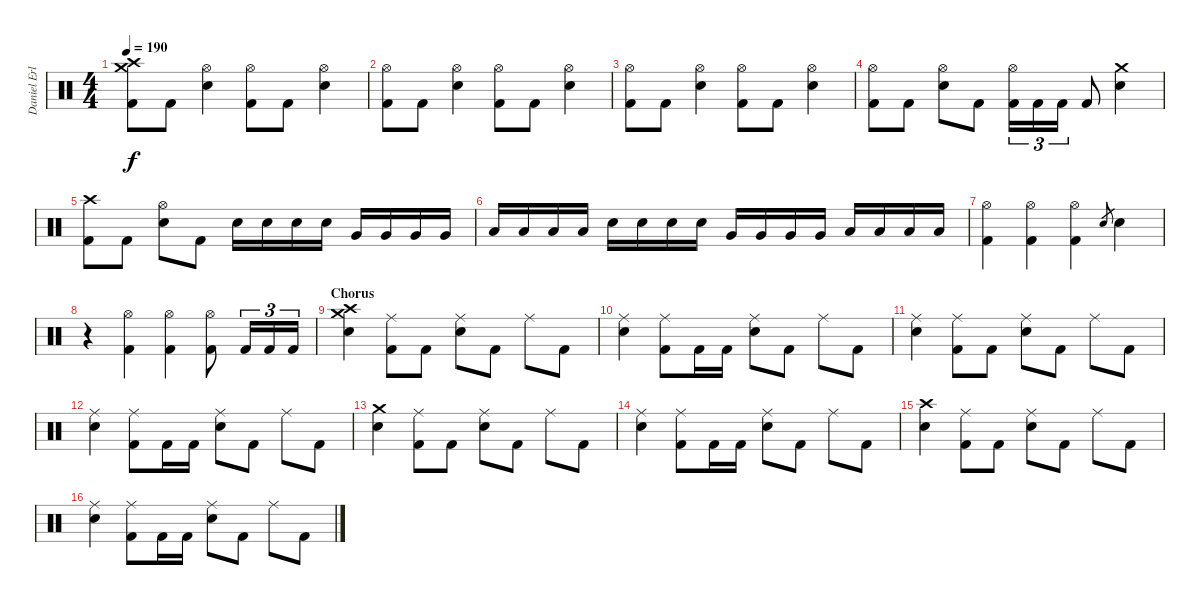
\track ("Daniel Erlandson" "Daniel Erl") {instrument percussion}
\staff {score}
\articulation defaults
\ts (4 4)
\tempo 190
\clef neutral
\ks c
("Crash medium (hit)" "Crash high (hit)" "Kick (hit) 2").8{dy f} "Kick (hit) 2".8 ("Hi-Hat (open)" "Electric Snare (hit)").4 ("Hi-Hat (open)" "Kick (hit) 2").8 "Kick (hit) 2".8 ("Hi-Hat (open)" "Electric Snare (hit)").4 |
("Hi-Hat (open)" "Kick (hit) 2").8 "Kick (hit) 2".8 ("Hi-Hat (open)" "Electric Snare (hit)").4 ("Hi-Hat (open)" "Kick (hit) 2").8 "Kick (hit) 2".8 ("Hi-Hat (open)" "Electric Snare (hit)").4 |
("Hi-Hat (open)" "Kick (hit) 2").8 "Kick (hit) 2".8 ("Hi-Hat (open)" "Electric Snare (hit)").4 ("Hi-Hat (open)" "Kick (hit) 2").8 "Kick (hit) 2".8 ("Hi-Hat (open)" "Electric Snare (hit)").4 |
("Hi-Hat (open)" "Kick (hit) 2").8 "Kick (hit) 2".8 ("Hi-Hat (open)" "Electric Snare (hit)").8 "Kick (hit) 2".8 ("Hi-Hat (open)" "Kick (hit) 2").16{tu (3 2)} "Kick (hit) 2".16{tu (3 2)} "Kick (hit) 2".16{tu (3 2)} "Kick (hit) 2".8 ("Crash medium (hit)" "Electric Snare (hit)").4 |
("Crash high (hit)" "Kick (hit) 2").8 "Kick (hit) 2".8 ("Hi-Hat (open)" "Electric Snare (hit)").8 "Kick (hit) 2".8 "Electric Snare (hit)".16 "Electric Snare (hit)".16 "Electric Snare (hit)".16 "Electric Snare (hit)".16 "Very Low Tom (hit)".16 "Very Low Tom (hit)".16 "Very Low Tom (hit)".16 "Very Low Tom (hit)".16 |
"Low Tom (hit)".16 "Low Tom (hit)".16 "Low Tom (hit)".16 "Low Tom (hit)".16 "Electric Snare (hit)".16 "Electric Snare (hit)".16 "Electric Snare (hit)".16 "Electric Snare (hit)".16 "Very Low Tom (hit)".16 "Very Low Tom (hit)".16 "Very Low Tom (hit)".16 "Very Low Tom (hit)".16 "Low Floor Tom (hit)".16 "Low Floor Tom (hit)".16 "Low Floor Tom (hit)".16 "Low Floor Tom (hit)".16 |
("Hi-Hat (open)" "Kick (hit) 2").4 ("Hi-Hat (open)" "Kick (hit) 2").4 ("Hi-Hat (open)" "Kick (hit) 2").4 "Electric Snare (hit)".8{gr} "Electric Snare (hit)".4 |
r.4 ("Hi-Hat (open)" "Kick (hit) 2").4 ("Hi-Hat (open)" "Kick (hit) 2").4 ("Hi-Hat (open)" "Kick (hit) 2").8 "Kick (hit) 2".16{tu (3 2)} "Kick (hit) 2".16{tu (3 2)} "Kick (hit) 2".16{tu (3 2)} |
\section ("" "Chorus")
("Crash high (hit)" "Crash medium (hit)" "Electric Snare (hit)").4 ("Ride (middle)" "Kick (hit) 2").8 "Kick (hit) 2".8 ("Ride (middle)" "Electric Snare (hit)").8 "Kick (hit) 2".8 "Ride (middle)".8 "Kick (hit) 2".8 |
("Ride (middle)" "Electric Snare (hit)").4 ("Ride (middle)" "Kick (hit) 2").8 "Kick (hit) 2".16 "Kick (hit) 2".16 ("Ride (middle)" "Electric Snare (hit)").8 "Kick (hit) 2".8 "Ride (middle)".8 "Kick (hit) 2".8 |
("Ride (middle)" "Electric Snare (hit)").4 ("Ride (middle)" "Kick (hit) 2").8 "Kick (hit) 2".8 ("Ride (middle)" "Electric Snare (hit)").8 "Kick (hit) 2".8 "Ride (middle)".8 "Kick (hit) 2".8 |
("Ride (middle)" "Electric Snare (hit)").4 ("Ride (middle)" "Kick (hit) 2").8 "Kick (hit) 2".16 "Kick (hit) 2".16 ("Ride (middle)" "Electric Snare (hit)").8 "Kick (hit) 2".8 "Ride (middle)".8 "Kick (hit) 2".8 |
("Crash medium (hit)" "Electric Snare (hit)").4 ("Ride (middle)" "Kick (hit) 2").8 "Kick (hit) 2".8 ("Ride (middle)" "Electric Snare (hit)").8 "Kick (hit) 2".8 "Ride (middle)".8 "Kick (hit) 2".8 |
("Ride (middle)" "Electric Snare (hit)").4 ("Ride (middle)" "Kick (hit) 2").8 "Kick (hit) 2".16 "Kick (hit) 2".16 ("Ride (middle)" "Electric Snare (hit)").8 "Kick (hit) 2".8 "Ride (middle)".8 "Kick (hit) 2".8 |
("Crash high (hit)" "Electric Snare (hit)").4 ("Ride (middle)" "Kick (hit) 2").8 "Kick (hit) 2".8 ("Ride (middle)" "Electric Snare (hit)").8 "Kick (hit) 2".8 "Ride (middle)".8 "Kick (hit) 2".8 |
("Ride (middle)" "Electric Snare (hit)").4 ("Ride (middle)" "Kick (hit) 2").8 "Kick (hit) 2".16 "Kick (hit) 2".16 ("Ride (middle)" "Electric Snare (hit)").8 "Kick (hit) 2".8 "Ride (middle)".8 "Kick (hit) 2".8
